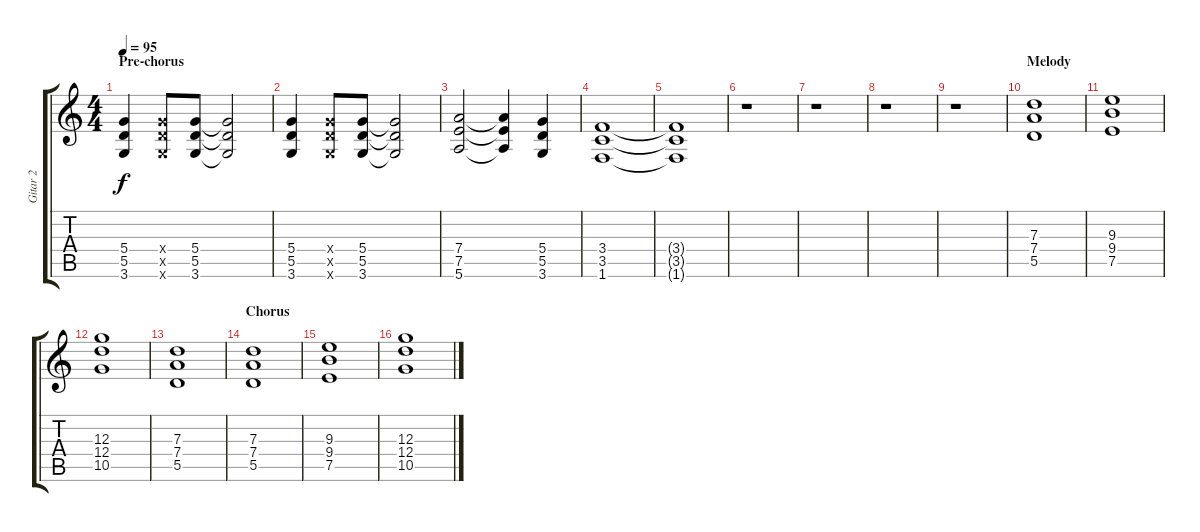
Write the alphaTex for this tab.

\track ("Gitar 2" "Gitar 2") {instrument distortionguitar}
\staff {score tabs}
\tuning (E4 B3 G3 D3 A2 E2) {hide}
\ts (4 4)
\section ("" "Pre-chorus")
\tempo 95
\clef g2
\ks c
(5.4 5.5 3.6).4{dy f} (5.4{x} 5.5{x} 3.6{x}).8 (5.4 5.5 3.6).8 (5.4{t} 5.5{t} 3.6{t}).2 |
(5.4 5.5 3.6).4 (5.4{x} 5.5{x} 3.6{x}).8 (5.4 5.5 3.6).8 (5.4{t} 5.5{t} 3.6{t}).2 |
(7.4 7.5 5.6).2 (7.4{t} 7.5{t} 5.6{t}).4 (5.4 5.5 3.6).4 |
(3.4 3.5 1.6).1 |
(3.4{t} 3.5{t} 1.6{t}).1 |
r.1 |
r.1 |
r.1 |
r.1 |
\section ("" "Melody")
(7.3 7.4 5.5).1 |
(9.3 9.4 7.5).1 |
(12.3 12.4 10.5).1 |
(7.3 7.4 5.5).1 |
\section ("" "Chorus")
(7.3 7.4 5.5).1 |
(9.3 9.4 7.5).1 |
(12.3 12.4 10.5).1
